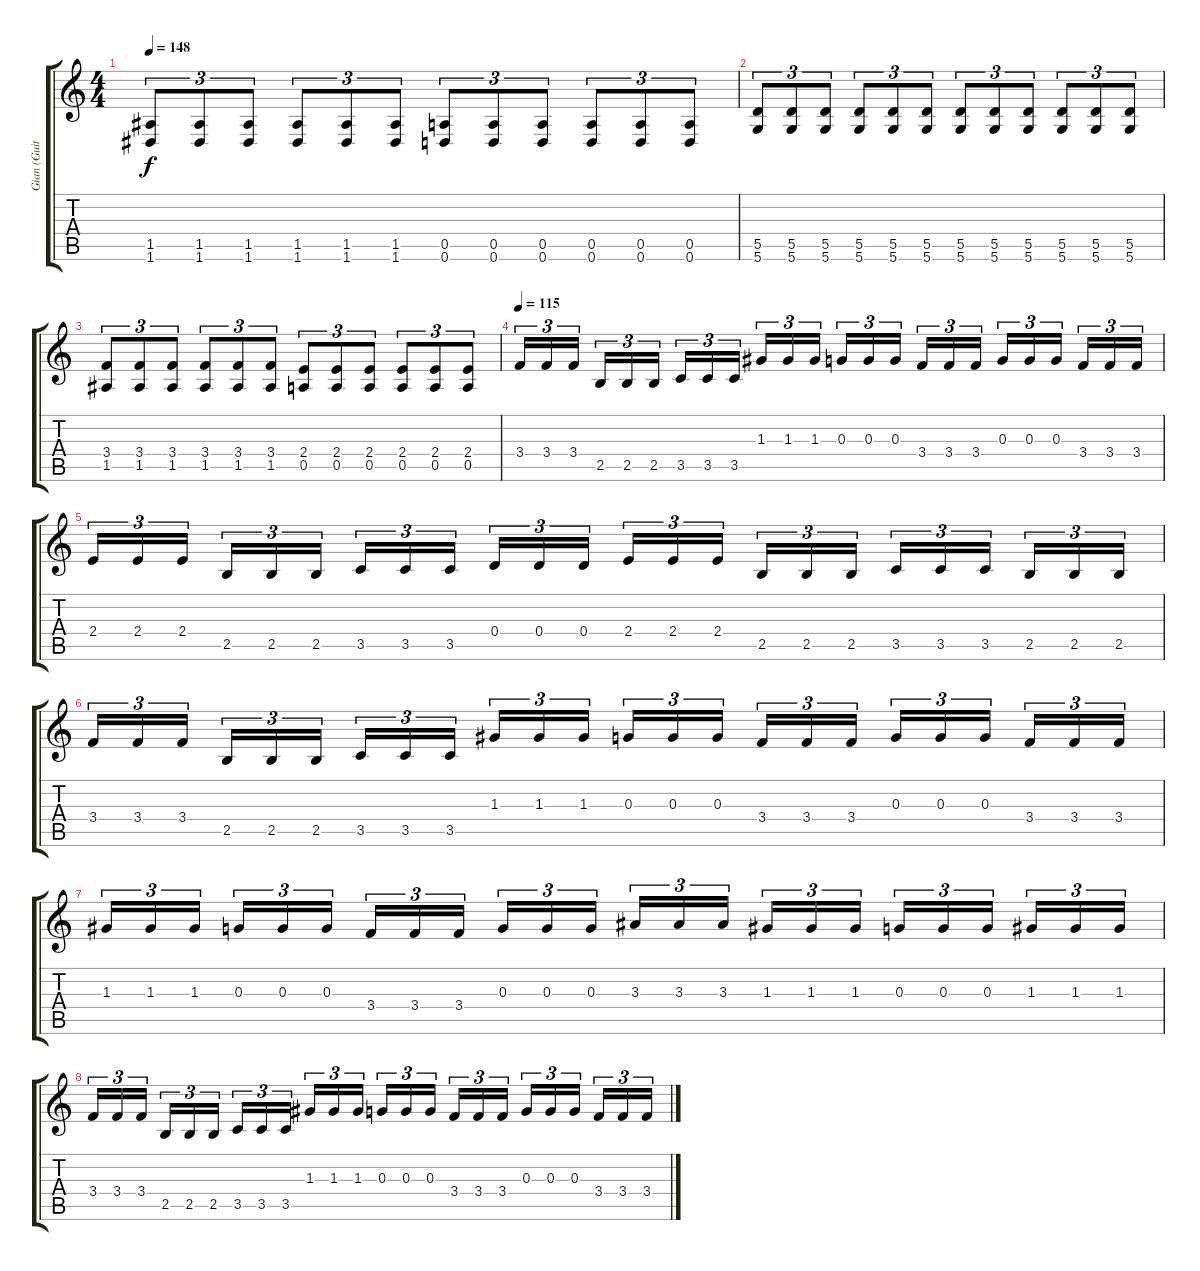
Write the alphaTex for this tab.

\track ("Gian (Guitar)" "Gian (Guit") {instrument overdrivenguitar}
\staff {score tabs}
\tuning (E4 B3 G3 D3 A2 D2) {hide}
\ts (4 4)
\tempo 148
\clef g2
\ks c
(1.5 1.6).8{tu (3 2) dy f} (1.5 1.6).8{tu (3 2)} (1.5 1.6).8{tu (3 2)} (1.5 1.6).8{tu (3 2)} (1.5 1.6).8{tu (3 2)} (1.5 1.6).8{tu (3 2)} (0.5 0.6).8{tu (3 2)} (0.5 0.6).8{tu (3 2)} (0.5 0.6).8{tu (3 2)} (0.5 0.6).8{tu (3 2)} (0.5 0.6).8{tu (3 2)} (0.5 0.6).8{tu (3 2)} |
(5.5 5.6).8{tu (3 2)} (5.5 5.6).8{tu (3 2)} (5.5 5.6).8{tu (3 2)} (5.5 5.6).8{tu (3 2)} (5.5 5.6).8{tu (3 2)} (5.5 5.6).8{tu (3 2)} (5.5 5.6).8{tu (3 2)} (5.5 5.6).8{tu (3 2)} (5.5 5.6).8{tu (3 2)} (5.5 5.6).8{tu (3 2)} (5.5 5.6).8{tu (3 2)} (5.5 5.6).8{tu (3 2)} |
(3.4 1.5).8{tu (3 2)} (3.4 1.5).8{tu (3 2)} (3.4 1.5).8{tu (3 2)} (3.4 1.5).8{tu (3 2)} (3.4 1.5).8{tu (3 2)} (3.4 1.5).8{tu (3 2)} (2.4 0.5).8{tu (3 2)} (2.4 0.5).8{tu (3 2)} (2.4 0.5).8{tu (3 2)} (2.4 0.5).8{tu (3 2)} (2.4 0.5).8{tu (3 2)} (2.4 0.5).8{tu (3 2)} |
\tempo 115
3.4.16{tu (3 2)} 3.4.16{tu (3 2)} 3.4.16{tu (3 2)} 2.5.16{tu (3 2)} 2.5.16{tu (3 2)} 2.5.16{tu (3 2)} 3.5.16{tu (3 2)} 3.5.16{tu (3 2)} 3.5.16{tu (3 2)} 1.3.16{tu (3 2)} 1.3.16{tu (3 2)} 1.3.16{tu (3 2)} 0.3.16{tu (3 2)} 0.3.16{tu (3 2)} 0.3.16{tu (3 2)} 3.4.16{tu (3 2)} 3.4.16{tu (3 2)} 3.4.16{tu (3 2)} 0.3.16{tu (3 2)} 0.3.16{tu (3 2)} 0.3.16{tu (3 2)} 3.4.16{tu (3 2)} 3.4.16{tu (3 2)} 3.4.16{tu (3 2)} |
2.4.16{tu (3 2)} 2.4.16{tu (3 2)} 2.4.16{tu (3 2)} 2.5.16{tu (3 2)} 2.5.16{tu (3 2)} 2.5.16{tu (3 2)} 3.5.16{tu (3 2)} 3.5.16{tu (3 2)} 3.5.16{tu (3 2)} 0.4.16{tu (3 2)} 0.4.16{tu (3 2)} 0.4.16{tu (3 2)} 2.4.16{tu (3 2)} 2.4.16{tu (3 2)} 2.4.16{tu (3 2)} 2.5.16{tu (3 2)} 2.5.16{tu (3 2)} 2.5.16{tu (3 2)} 3.5.16{tu (3 2)} 3.5.16{tu (3 2)} 3.5.16{tu (3 2)} 2.5.16{tu (3 2)} 2.5.16{tu (3 2)} 2.5.16{tu (3 2)} |
3.4.16{tu (3 2)} 3.4.16{tu (3 2)} 3.4.16{tu (3 2)} 2.5.16{tu (3 2)} 2.5.16{tu (3 2)} 2.5.16{tu (3 2)} 3.5.16{tu (3 2)} 3.5.16{tu (3 2)} 3.5.16{tu (3 2)} 1.3.16{tu (3 2)} 1.3.16{tu (3 2)} 1.3.16{tu (3 2)} 0.3.16{tu (3 2)} 0.3.16{tu (3 2)} 0.3.16{tu (3 2)} 3.4.16{tu (3 2)} 3.4.16{tu (3 2)} 3.4.16{tu (3 2)} 0.3.16{tu (3 2)} 0.3.16{tu (3 2)} 0.3.16{tu (3 2)} 3.4.16{tu (3 2)} 3.4.16{tu (3 2)} 3.4.16{tu (3 2)} |
1.3.16{tu (3 2)} 1.3.16{tu (3 2)} 1.3.16{tu (3 2)} 0.3.16{tu (3 2)} 0.3.16{tu (3 2)} 0.3.16{tu (3 2)} 3.4.16{tu (3 2)} 3.4.16{tu (3 2)} 3.4.16{tu (3 2)} 0.3.16{tu (3 2)} 0.3.16{tu (3 2)} 0.3.16{tu (3 2)} 3.3.16{tu (3 2)} 3.3.16{tu (3 2)} 3.3.16{tu (3 2)} 1.3.16{tu (3 2)} 1.3.16{tu (3 2)} 1.3.16{tu (3 2)} 0.3.16{tu (3 2)} 0.3.16{tu (3 2)} 0.3.16{tu (3 2)} 1.3.16{tu (3 2)} 1.3.16{tu (3 2)} 1.3.16{tu (3 2)} |
3.4.16{tu (3 2)} 3.4.16{tu (3 2)} 3.4.16{tu (3 2)} 2.5.16{tu (3 2)} 2.5.16{tu (3 2)} 2.5.16{tu (3 2)} 3.5.16{tu (3 2)} 3.5.16{tu (3 2)} 3.5.16{tu (3 2)} 1.3.16{tu (3 2)} 1.3.16{tu (3 2)} 1.3.16{tu (3 2)} 0.3.16{tu (3 2)} 0.3.16{tu (3 2)} 0.3.16{tu (3 2)} 3.4.16{tu (3 2)} 3.4.16{tu (3 2)} 3.4.16{tu (3 2)} 0.3.16{tu (3 2)} 0.3.16{tu (3 2)} 0.3.16{tu (3 2)} 3.4.16{tu (3 2)} 3.4.16{tu (3 2)} 3.4.16{tu (3 2)}
